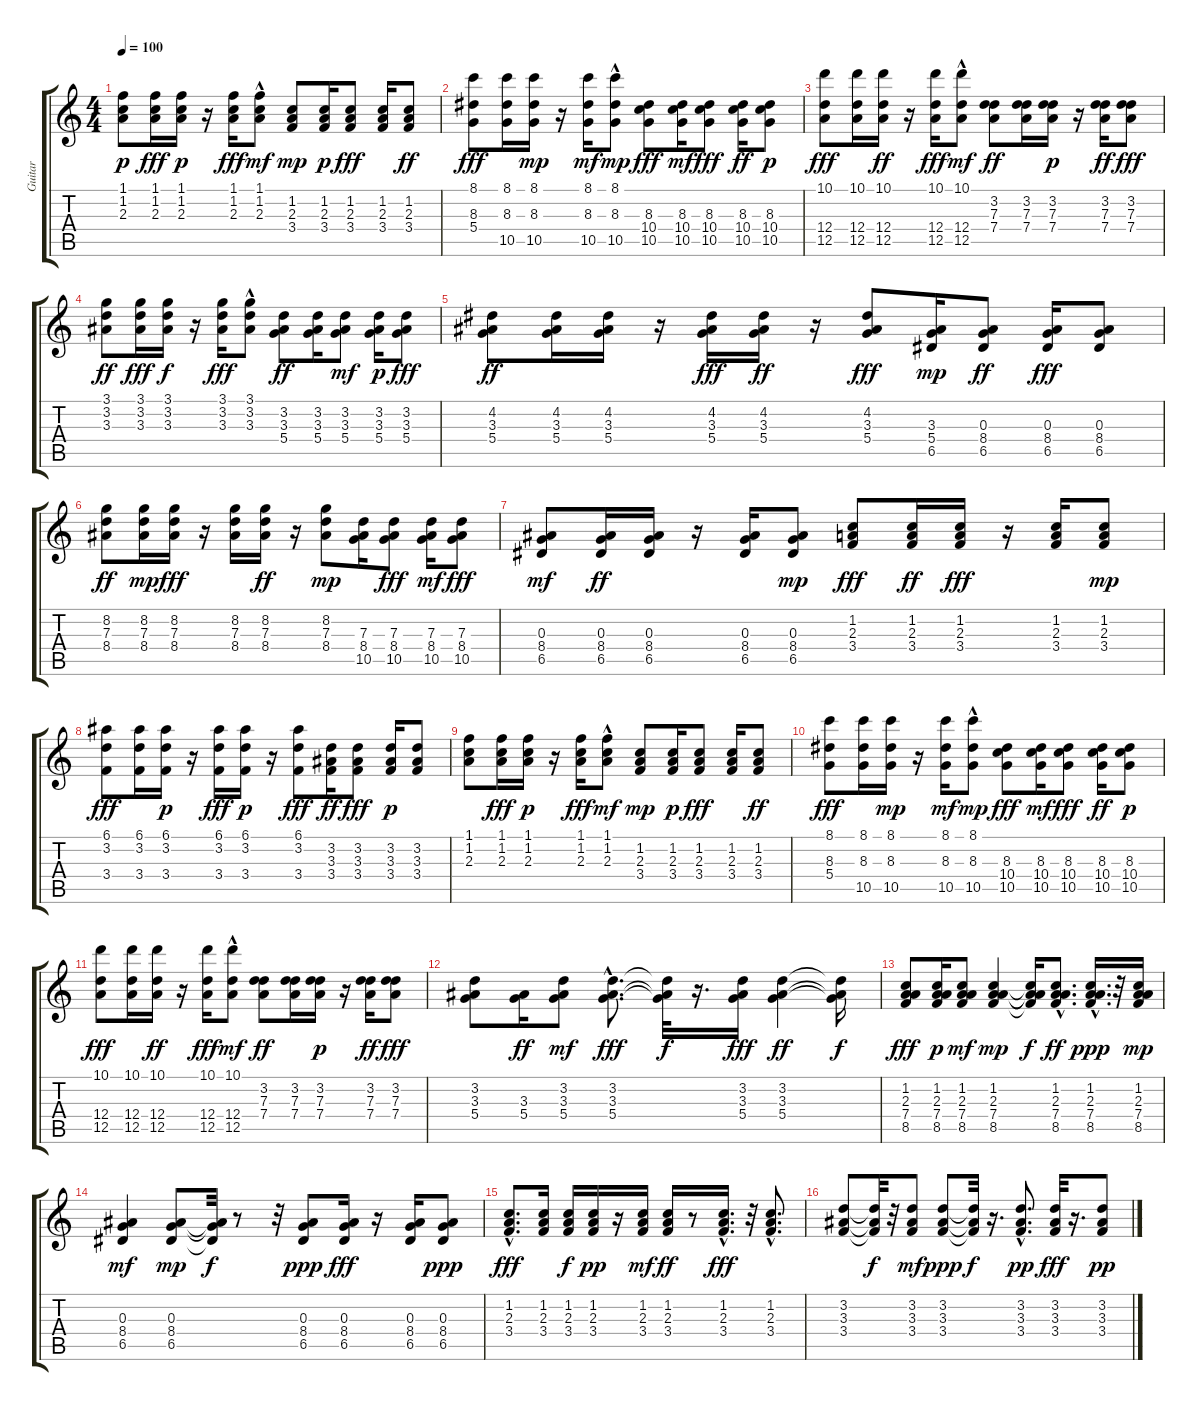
\track ("Guitar" "Guitar") {instrument electricguitarmuted}
\staff {score tabs}
\tuning (E4 B3 G3 D3 A2 E2) {hide}
\ts (4 4)
\tempo 100
\clef g2
\ks c
(1.1 1.2 2.3).8{dy p} (1.1 1.2 2.3).16{dy fff} (1.1 1.2 2.3).16{dy p} r.16 (1.1 1.2 2.3).16{dy fff} (1.1{hac} 1.2 2.3).8{dy mf} (1.2 2.3 3.4).8{dy mp} (1.2 2.3 3.4).16{dy p} (1.2 2.3 3.4).8{dy fff} (1.2 2.3 3.4).16 (1.2 2.3 3.4).8{dy ff} |
(8.1 8.3 5.4).8{dy fff} (8.1 8.3 10.5).16 (8.1 8.3 10.5).16{dy mp} r.16 (8.1 8.3 10.5).16{dy mf} (8.1{hac} 8.3 10.5).8{dy mp} (8.3 10.4 10.5).8{dy fff} (8.3 10.4 10.5).16{dy mf} (8.3 10.4 10.5).8{dy fff} (8.3 10.4 10.5).16{dy ff} (8.3 10.4 10.5).8{dy p} |
(10.1 12.4 12.5).8{dy fff} (10.1 12.4 12.5).16 (10.1 12.4 12.5).16{dy ff} r.16 (10.1 12.4 12.5).16{dy fff} (10.1{hac} 12.4 12.5).8{dy mf} (3.2 7.3 7.4).8{dy ff} (3.2 7.3 7.4).16 (3.2 7.3 7.4).16{dy p} r.16 (3.2 7.3 7.4).16{dy ff} (3.2 7.3 7.4).8{dy fff} |
(3.1 3.2 3.3).8{dy ff} (3.1 3.2 3.3).16{dy fff} (3.1 3.2 3.3).16{dy f} r.16 (3.1 3.2 3.3).16{dy fff} (3.1{hac} 3.2 3.3).8 (3.2 3.3 5.4).8{dy ff} (3.2 3.3 5.4).16 (3.2 3.3 5.4).8{dy mf} (3.2 3.3 5.4).16{dy p} (3.2 3.3 5.4).8{dy fff} |
(4.2 3.3 5.4).8{dy ff} (4.2 3.3 5.4).16 (4.2 3.3 5.4).16 r.16 (4.2 3.3 5.4).16{dy fff} (4.2 3.3 5.4).16{dy ff} r.16 (4.2 3.3 5.4).8{dy fff} (3.3 5.4 6.5).16{dy mp} (0.3 8.4 6.5).8{dy ff} (0.3 8.4 6.5).16{dy fff} (0.3 8.4 6.5).8 |
(8.2 7.3 8.4).8{dy ff} (8.2 7.3 8.4).16{dy mp} (8.2 7.3 8.4).16{dy fff} r.16 (8.2 7.3 8.4).16 (8.2 7.3 8.4).16{dy ff} r.16 (8.2 7.3 8.4).8{dy mp} (7.3 8.4 10.5).16 (7.3 8.4 10.5).8{dy fff} (7.3 8.4 10.5).16{dy mf} (7.3 8.4 10.5).8{dy fff} |
(0.3 8.4 6.5).8{dy mf} (0.3 8.4 6.5).16{dy ff} (0.3 8.4 6.5).16 r.16 (0.3 8.4 6.5).16 (0.3 8.4 6.5).8{dy mp} (1.2 2.3 3.4).8{dy fff} (1.2 2.3 3.4).16{dy ff} (1.2 2.3 3.4).16{dy fff} r.16 (1.2 2.3 3.4).16 (1.2 2.3 3.4).8{dy mp} |
(6.1 3.2 3.4).8{dy fff} (6.1 3.2 3.4).16 (6.1 3.2 3.4).16{dy p} r.16 (6.1 3.2 3.4).16{dy fff} (6.1 3.2 3.4).16{dy p} r.16 (6.1 3.2 3.4).8{dy fff} (3.2 3.3 3.4).16{dy ff} (3.2 3.3 3.4).8{dy fff} (3.2 3.3 3.4).16{dy p} (3.2 3.3 3.4).8 |
(1.1 1.2 2.3).8 (1.1 1.2 2.3).16{dy fff} (1.1 1.2 2.3).16{dy p} r.16 (1.1 1.2 2.3).16{dy fff} (1.1{hac} 1.2 2.3).8{dy mf} (1.2 2.3 3.4).8{dy mp} (1.2 2.3 3.4).16{dy p} (1.2 2.3 3.4).8{dy fff} (1.2 2.3 3.4).16 (1.2 2.3 3.4).8{dy ff} |
(8.1 8.3 5.4).8{dy fff} (8.1 8.3 10.5).16 (8.1 8.3 10.5).16{dy mp} r.16 (8.1 8.3 10.5).16{dy mf} (8.1{hac} 8.3 10.5).8{dy mp} (8.3 10.4 10.5).8{dy fff} (8.3 10.4 10.5).16{dy mf} (8.3 10.4 10.5).8{dy fff} (8.3 10.4 10.5).16{dy ff} (8.3 10.4 10.5).8{dy p} |
(10.1 12.4 12.5).8{dy fff} (10.1 12.4 12.5).16 (10.1 12.4 12.5).16{dy ff} r.16 (10.1 12.4 12.5).16{dy fff} (10.1{hac} 12.4 12.5).8{dy mf} (3.2 7.3 7.4).8{dy ff} (3.2 7.3 7.4).16 (3.2 7.3 7.4).16{dy p} r.16 (3.2 7.3 7.4).16{dy ff} (3.2 7.3 7.4).8{dy fff} |
(3.2 3.3 5.4).8 (3.3 5.4).16{dy ff} (3.2 3.3 5.4).8{dy mf} (3.2{hac} 3.3{hac} 5.4{hac}).8{d dy fff} (3.2{t} 3.3{t} 5.4{t}).32{dy f} r.16{d} (3.2 3.3 5.4).16{dy fff} (3.2 3.3 5.4).4{dy ff} (3.2{t} 3.3{t} 5.4{t}).16{dy f} |
(1.2 2.3 7.4 8.5).8{dy fff} (1.2 2.3 7.4 8.5).16{dy p} (1.2 2.3 7.4 8.5).8{dy mf} (1.2 2.3 7.4 8.5).4{dy mp} (1.2{t} 2.3{t} 7.4{t} 8.5{t}).16{dy f} (1.2{hac} 2.3{hac} 7.4{hac} 8.5{hac}).8{d dy ff} (1.2{hac} 2.3{hac} 7.4{hac} 8.5{hac}).16{d dy ppp} r.32 (1.2 2.3 7.4 8.5).16{dy mp} |
(0.3 8.4 6.5).4{dy mf} (0.3 8.4 6.5).8{dy mp} (0.3{t} 8.4{t} 6.5{t}).32{dy f} r.8 r.32 (0.3 8.4 6.5).8{dy ppp} (0.3 8.4 6.5).16{dy fff} r.16 (0.3 8.4 6.5).16 (0.3 8.4 6.5).8{dy ppp} |
(1.2{hac} 2.3{hac} 3.4{hac}).8{d dy fff} (1.2 2.3 3.4).16 (1.2 2.3 3.4).16{dy f} (1.2 2.3 3.4).16{dy pp} r.16 (1.2 2.3 3.4).16{dy mf} (1.2 2.3 3.4).16{dy ff} r.8 (1.2{hac} 2.3{hac} 3.4{hac}).16{d dy fff} r.32 (1.2{hac} 2.3{hac} 3.4{hac}).8{d} |
(3.2 3.3 3.4).8 (3.2{t} 3.3{t} 3.4{t}).32{dy f} r.32 (3.2 3.3 3.4).8{dy mf} (3.2 3.3 3.4).8{dy ppp} (3.2{t} 3.3{t} 3.4{t}).32{dy f} r.16{d} (3.2{hac} 3.3{hac} 3.4{hac}).8{d dy pp} (3.2 3.3 3.4).32{dy fff} r.16{d} (3.2 3.3 3.4).8{dy pp}
